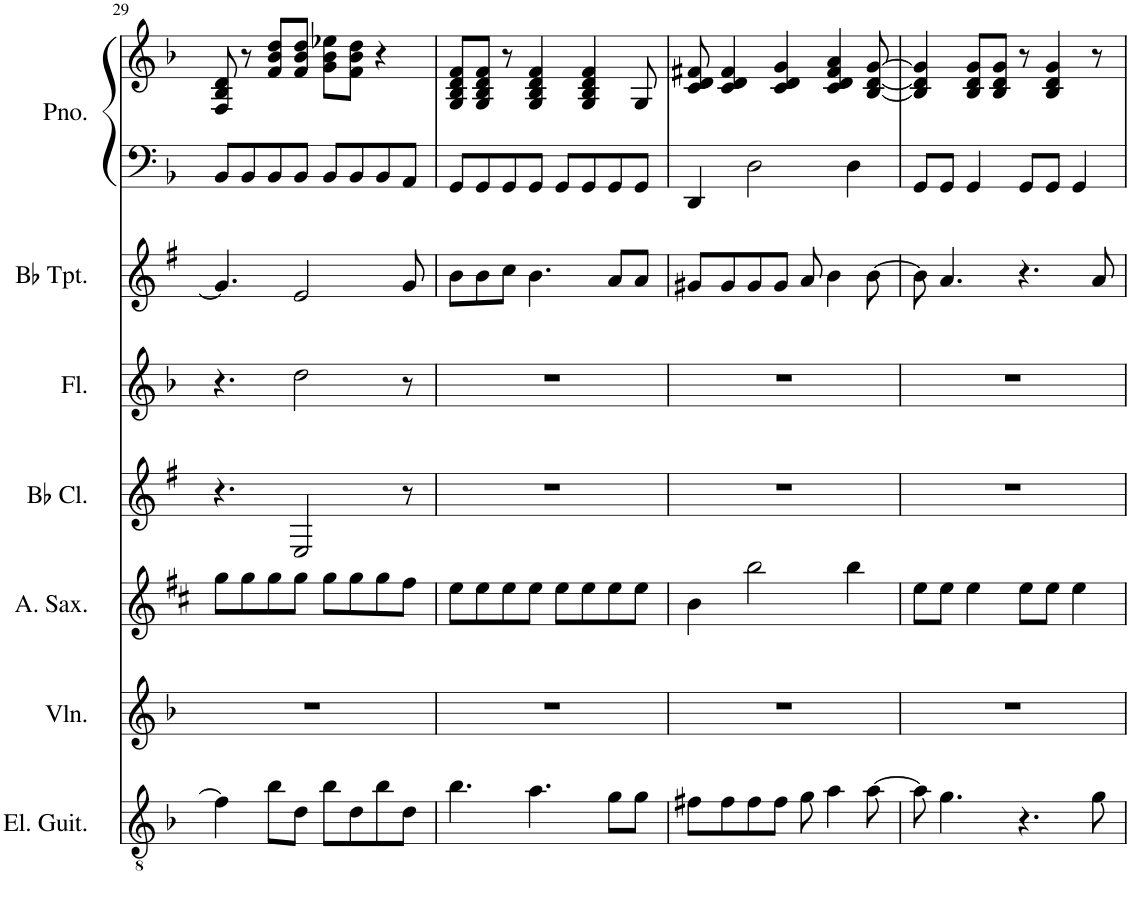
**kern	**kern	**kern	**kern	**kern	**kern	**kern	**kern
*part7	*part6	*part5	*part4	*part3	*part2	*part1	*part1
*staff8	*staff7	*staff6	*staff5	*staff4	*staff3	*staff2	*staff1
*I"Electric Guitar	*I"Violin	*I"Alto Saxophone	*I"Bb Clarinet	*I"Flute	*I"Bb Trumpet	*I"Piano	*
*I'El. Guit.	*I'Vln.	*I'A. Sax.	*I'Bb Cl.	*I'Fl.	*I'Bb Tpt.	*I'Pno.	*
!!LO:PB:g=z
*clefGv2	*clefG2	*clefG2	*clefG2	*clefG2	*clefG2	*clefF4	*clefG2
*	*	*Trd5c9	*Trd1c2	*	*Trd1c2	*	*
*k[b-]	*k[b-]	*k[f#c#]	*k[f#]	*k[b-]	*k[f#]	*k[b-]	*k[b-]
*M4/4	*M4/4	*M4/4	*M4/4	*M4/4	*M4/4	*M4/4	*M4/4
=29	=29	=29	=29	=29	=29	=29	=29
4f\]	1r	8gg\L	4.r	4.r	4.g/]	8BB-/L	8F/ 8B-/ 8d/
.	.	8gg\	.	.	.	8BB-/	8r
8b-\L	.	8gg\	.	.	.	8BB-/	8f/ 8b-/ 8dd/L
8d\J	.	8gg\J	2E/	2dd\	2e/	8BB-/J	8f/ 8b-/ 8dd/J
8b-\L	.	8gg\L	.	.	.	8BB-/L	8g\ 8b-\ 8ee-X\L
8d\	.	8gg\	.	.	.	8BB-/	8f\ 8b-\ 8dd\J
8b-\	.	8gg\	.	.	.	8BB-/	4r
8d\J	.	8ff#\J	8r	8r	8g/	8AA/J	.
=30	=30	=30	=30	=30	=30	=30	=30
4.b-\	1r	8ee\L	1r	1r	8b\L	8GG/L	8G/ 8B-/ 8d/ 8f/L
.	.	8ee\	.	.	8b\	8GG/	8G/ 8B-/ 8d/ 8f/J
.	.	8ee\	.	.	8cc\J	8GG/	8r
4.a\	.	8ee\J	.	.	4.b\	8GG/J	4G/ 4B-/ 4d/ 4f/
.	.	8ee\L	.	.	.	8GG/L	.
.	.	8ee\	.	.	.	8GG/	4G/ 4B-/ 4d/ 4f/
8g\L	.	8ee\	.	.	8a/L	8GG/	.
8g\J	.	8ee\J	.	.	8a/J	8GG/J	8G/
=31	=31	=31	=31	=31	=31	=31	=31
8f#X\L	1r	4b\	1r	1r	8g#X/L	4DD/	8c/ 8d/ 8f#X/
8f#\	.	.	.	.	8g#/	.	4c/ 4d/ 4f#/
8f#\	.	2bb\	.	.	8g#/	2D\	.
8f#\J	.	.	.	.	8g#/J	.	4c/ 4d/ 4g/
8g\	.	.	.	.	8a/	.	.
4a\	.	.	.	.	4b\	.	4c/ 4d/ 4f#/ 4a/
.	.	4bb\	.	.	.	4D\	.
[8a\	.	.	.	.	[8b\	.	[8B-/ [8d/ [8g/
=32	=32	=32	=32	=32	=32	=32	=32
8a\]	1r	8ee\L	1r	1r	8b\]	8GG/L	4B-/] 4d/] 4g/]
4.g\	.	8ee\J	.	.	4.a/	8GG/J	.
.	.	4ee\	.	.	.	4GG/	8B-/ 8d/ 8g/L
.	.	.	.	.	.	.	8B-/ 8d/ 8g/J
4.r	.	8ee\L	.	.	4.r	8GG/L	8r
.	.	8ee\J	.	.	.	8GG/J	4B-/ 4d/ 4g/
.	.	4ee\	.	.	.	4GG/	.
8g\	.	.	.	.	8a/	.	8r
=	=	=	=	=	=	=	=
*-	*-	*-	*-	*-	*-	*-	*-
